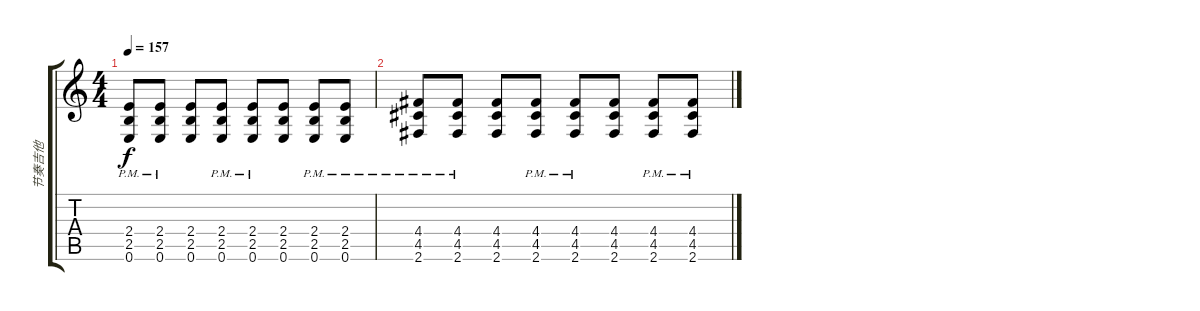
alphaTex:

\track ("节奏吉他" "节奏吉他") {instrument distortionguitar}
\staff {score tabs}
\tuning (E4 B3 G3 D3 A2 E2) {hide}
\ts (4 4)
\tempo 157
\clef g2
\ks c
(2.4{pm} 2.5{pm} 0.6{pm}).8{dy f volume 1} (2.4{pm} 2.5{pm} 0.6{pm}).8 (2.4 2.5 0.6).8 (2.4{pm} 2.5{pm} 0.6{pm}).8 (2.4{pm} 2.5{pm} 0.6{pm}).8 (2.4 2.5 0.6).8 (2.4{pm} 2.5{pm} 0.6{pm}).8 (2.4{pm} 2.5{pm} 0.6{pm}).8 |
(4.4{pm} 4.5{pm} 2.6{pm}).8 (4.4{pm} 4.5{pm} 2.6{pm}).8 (4.4 4.5 2.6).8 (4.4{pm} 4.5{pm} 2.6{pm}).8 (4.4{pm} 4.5{pm} 2.6{pm}).8 (4.4 4.5 2.6).8 (4.4{pm} 4.5{pm} 2.6{pm}).8 (4.4{pm} 4.5{pm} 2.6{pm}).8
